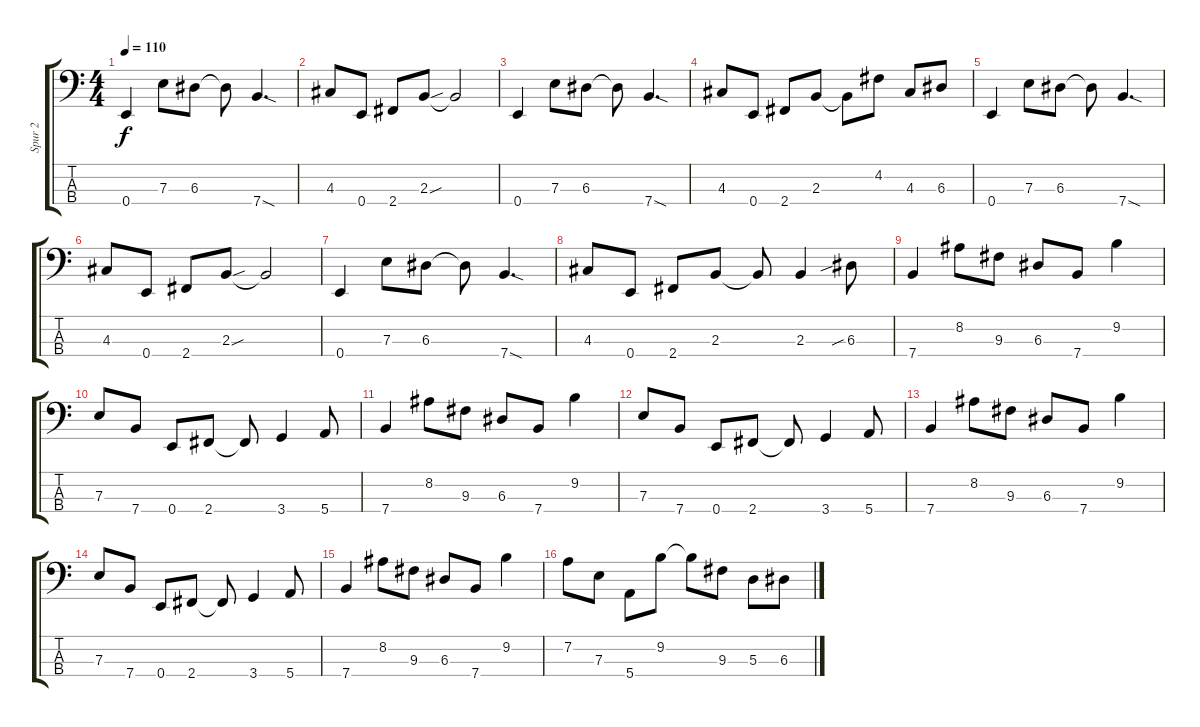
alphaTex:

\track ("Spur 2" "Spur 2") {instrument electricbasspick}
\staff {score tabs}
\tuning (G2 D2 A1 E1) {hide}
\ts (4 4)
\tempo 110
\clef f4
\ks c
0.4.4{dy f} 7.3.8 6.3.8 6.3{t}.8 7.4{sod}.4{d} |
4.3.8 0.4.8 2.4.8 2.3{sou}.8 2.3{t}.2 |
0.4.4 7.3.8 6.3.8 6.3{t}.8 7.4{sod}.4{d} |
4.3.8 0.4.8 2.4.8 2.3.8 2.3{t}.8 4.2.8 4.3.8 6.3.8 |
0.4.4 7.3.8 6.3.8 6.3{t}.8 7.4{sod}.4{d} |
4.3.8 0.4.8 2.4.8 2.3{sou}.8 2.3{t}.2 |
0.4.4 7.3.8 6.3.8 6.3{t}.8 7.4{sod}.4{d} |
4.3.8 0.4.8 2.4.8 2.3.8 2.3{t}.8 2.3.4 6.3{sib}.8 |
7.4.4 8.2.8 9.3.8 6.3.8 7.4.8 9.2.4 |
7.3.8 7.4.8 0.4.8 2.4.8 2.4{t}.8 3.4.4 5.4.8 |
7.4.4 8.2.8 9.3.8 6.3.8 7.4.8 9.2.4 |
7.3.8 7.4.8 0.4.8 2.4.8 2.4{t}.8 3.4.4 5.4.8 |
7.4.4 8.2.8 9.3.8 6.3.8 7.4.8 9.2.4 |
7.3.8 7.4.8 0.4.8 2.4.8 2.4{t}.8 3.4.4 5.4.8 |
7.4.4 8.2.8 9.3.8 6.3.8 7.4.8 9.2.4 |
7.2.8 7.3.8 5.4.8 9.2.8 9.2{t}.8 9.3.8 5.3.8 6.3.8
